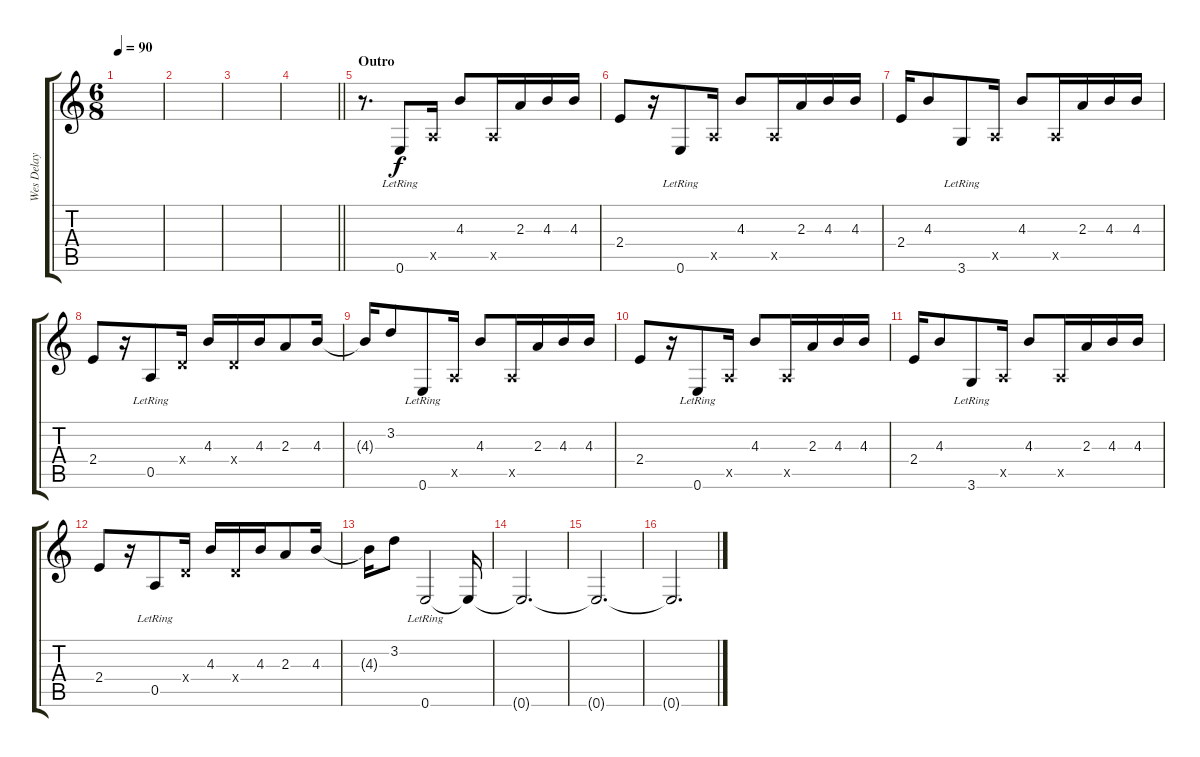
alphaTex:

\track ("Wes Delay" "Wes Delay") {instrument electricguitarjazz}
\staff {score tabs}
\tuning (E4 B3 G3 D3 A2 E2) {hide}
\ts (6 8)
\tempo 90
\clef g2
\ks c
|
|
|
\barLineRight lightlight
|
\section ("" "Outro")
r.8{d instrument electricguitarjazz} 0.6{lr}.8 0.5{x}.16 4.3.8 0.5{x}.16 2.3.16 4.3.16 4.3.16 |
2.4.8 r.16 0.6{lr}.8 0.5{x}.16 4.3.8 0.5{x}.16 2.3.16 4.3.16 4.3.16 |
2.4.16 4.3.8 3.6{lr}.8 0.5{x}.16 4.3.8 0.5{x}.16 2.3.16 4.3.16 4.3.16 |
2.4.8 r.16 0.5{lr}.8 0.4{x}.16 4.3.16 0.4{x}.16 4.3.16 2.3.8 4.3.16 |
4.3{t}.16 3.2.8 0.6{lr}.8 0.5{x}.16 4.3.8 0.5{x}.16 2.3.16 4.3.16 4.3.16 |
2.4.8 r.16 0.6{lr}.8 0.5{x}.16 4.3.8 0.5{x}.16 2.3.16 4.3.16 4.3.16 |
2.4.16 4.3.8 3.6{lr}.8 0.5{x}.16 4.3.8 0.5{x}.16 2.3.16 4.3.16 4.3.16 |
2.4.8 r.16 0.5{lr}.8 0.4{x}.16 4.3.16 0.4{x}.16 4.3.16 2.3.8 4.3.16 |
4.3{t}.16 3.2.8 0.6{lr}.2 0.6{t}.16 |
0.6{t}.2{d} |
0.6{t}.2{d} |
0.6{t}.2{d}
